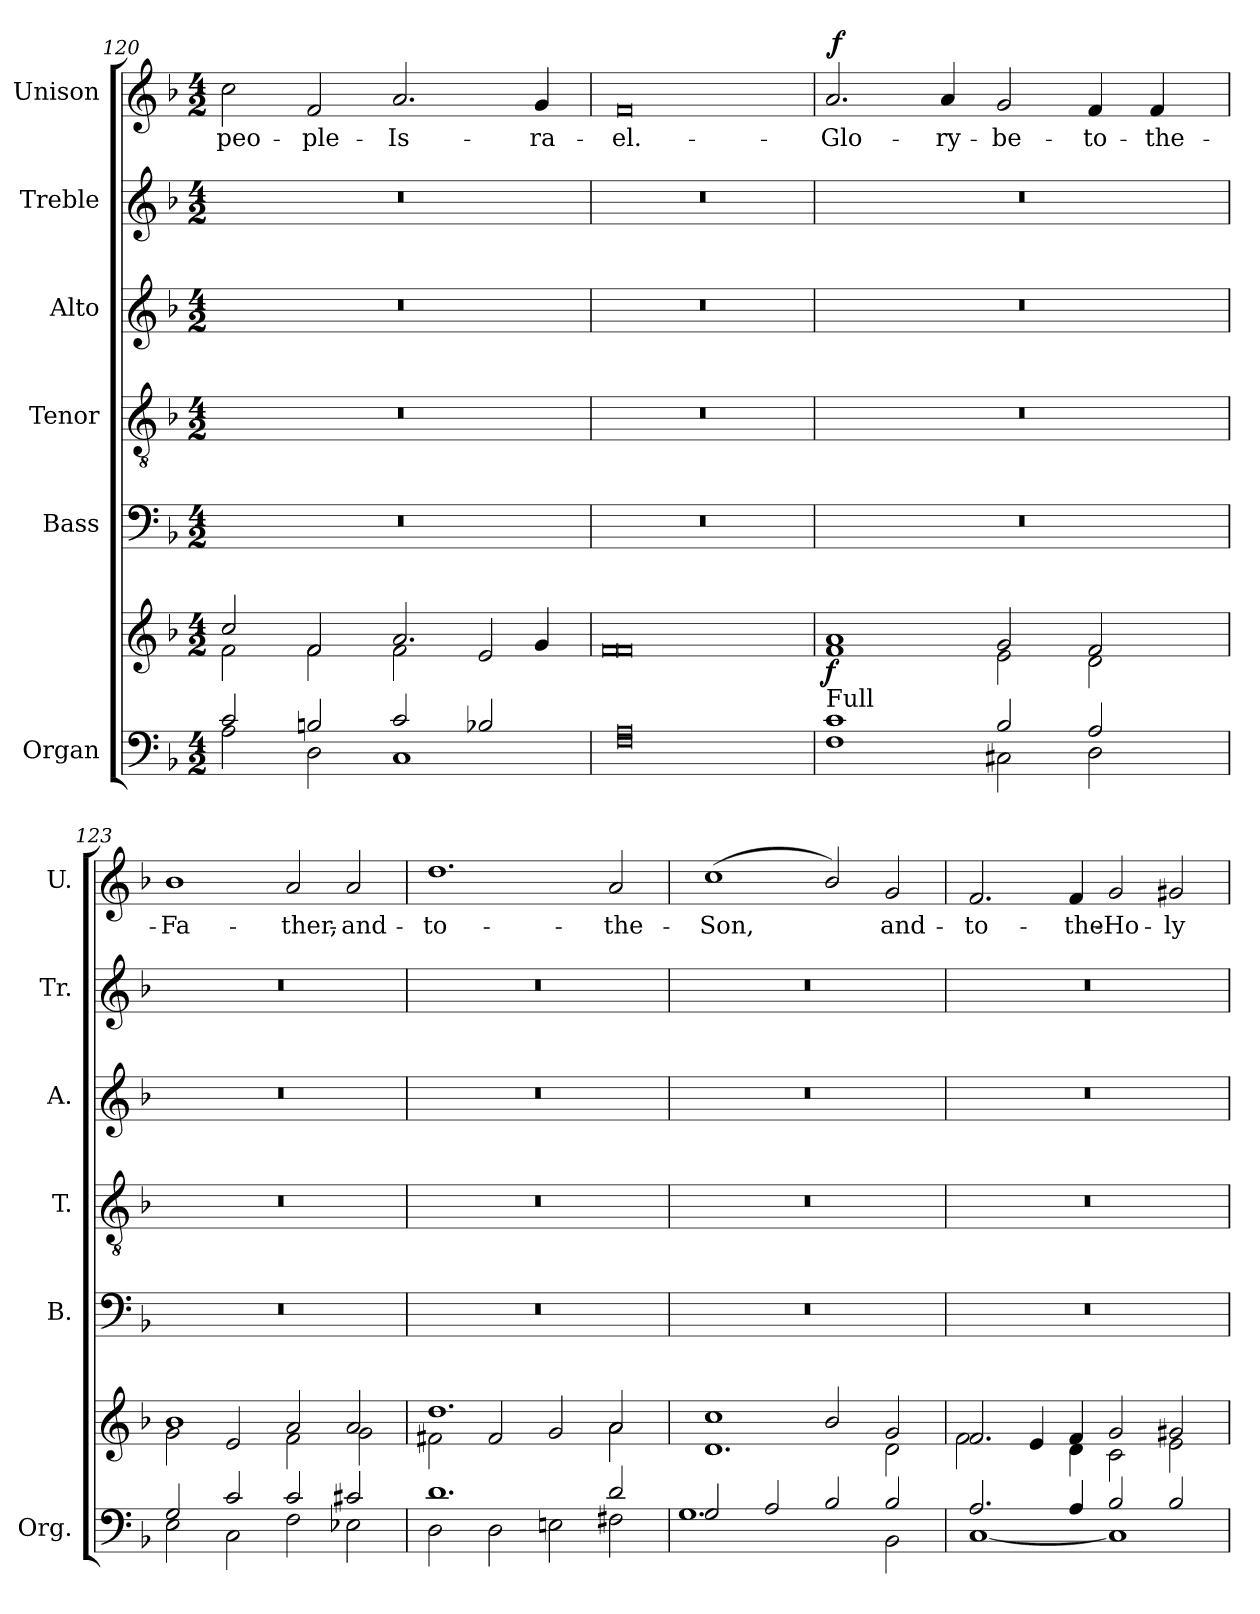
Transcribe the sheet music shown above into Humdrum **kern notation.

**kern	**kern	**dynam	**kern	**kern	**kern	**kern	**kern	**text	**dynam
*part6	*part6	*part6	*part5	*part4	*part3	*part2	*part1	*part1	*part1
*staff7	*staff6	*staff6/7	*staff5	*staff4	*staff3	*staff2	*staff1	*staff1	*staff1
*I"Organ	*	*	*I"Bass	*I"Tenor	*I"Alto	*I"Treble	*I"Unison	*	*
*I'Org.	*	*	*I'B.	*I'T.	*I'A.	*I'Tr.	*I'U.	*	*
*clefF4	*clefG2	*	*clefF4	*clefGv2	*clefG2	*clefG2	*clefG2	*	*
*	*	*	*	*ITrd7c12	*	*	*	*	*
*k[b-]	*k[b-]	*	*k[b-]	*k[b-]	*k[b-]	*k[b-]	*k[b-]	*	*
*F:	*F:	*	*F:	*F:	*F:	*F:	*F:	*	*
*M4/2	*M4/2	*	*M4/2	*M4/2	*M4/2	*M4/2	*M4/2	*	*
=120	=120	=120	=120	=120	=120	=120	=120	=120	=120
*^	*^	*	*	*	*	*	*	*	*
!	!	!	!	!	!LO:N:vis=1	!LO:N:vis=1	!LO:N:vis=1	!LO:N:vis=1	!	!	!
!	!	!	!	!	!	!	!	!	!	!LO:LY:b:color=#000000	!
2ci/	2Ai\	2cci/	2fi\	.	0r	0r	0r	0r	2cci\	-peo-	.
!	!	!	!	!	!	!	!	!	!	!LO:LY:b:color=#000000	!
2Bni/	2Di\	2fi/	2fi\	.	.	.	.	.	2fi/	-ple-	.
!	!	!	!	!	!	!	!	!	!	!LO:LY:b:color=#000000	!
2ci/	1Ci	2.ai/	2fi\	.	.	.	.	.	2.ai/	-Is-	.
2B-Xi/	.	.	2ei/	.	.	.	.	.	.	.	.
!	!	!	!	!	!	!	!	!	!	!LO:LY:b:color=#000000	!
.	.	4gi/	.	.	.	.	.	.	4gi/	-ra-	.
=121	=121	=121	=121	=121	=121	=121	=121	=121	=121	=121	=121
!	!	!	!	!	!LO:N:vis=1	!LO:N:vis=1	!LO:N:vis=1	!LO:N:vis=1	!	!	!
!	!	!	!	!	!	!	!	!	!	!LO:LY:b:color=#000000	!
0Ai	0Fi	0fi	0fi	.	0r	0r	0r	0r	0fi	-el.-	.
=122	=122	=122	=122	=122	=122	=122	=122	=122	=122	=122	=122
!	!	!	!	!	!LO:N:vis=1	!LO:N:vis=1	!LO:N:vis=1	!LO:N:vis=1	!	!	!
!LO:TX:a:t=Full	!	!	!	!	!	!	!	!	!	!	!
!	!	!	!	!	!	!	!	!	!	!LO:LY:b:color=#000000	!
*	*	*	*	*	*	*	*	*	*^	*	*
1ci	1Fi	1ai	1fi	f	0r	0r	0r	0r	2.ai/	128ryy	-Glo-	.
.	.	.	.	.	.	.	.	.	.	1ryy	.	f
!	!	!	!	!	!	!	!	!	!	!	!LO:LY:b:color=#000000	!
.	.	.	.	.	.	.	.	.	4ai/	.	-ry-	.
!	!	!	!	!	!	!	!	!	!	!	!LO:LY:b:color=#000000	!
2B-i/	2C#Xi\	2gi/	2ei\	.	.	.	.	.	2gi/	.	-be-	.
.	.	.	.	.	.	.	.	.	.	2ryy	.	.
!	!	!	!	!	!	!	!	!	!	!	!LO:LY:b:color=#000000	!
2Ai/	2Di\	2fi/	2di\	.	.	.	.	.	4fi/	.	-to-	.
.	.	.	.	.	.	.	.	.	.	4ryy	.	.
!	!	!	!	!	!	!	!	!	!	!	!LO:LY:b:color=#000000	!
.	.	.	.	.	.	.	.	.	4fi/	.	-the-	.
.	.	.	.	.	.	.	.	.	.	8ryy	.	.
.	.	.	.	.	.	.	.	.	.	16...ryy	.	.
=123	=123	=123	=123	=123	=123	=123	=123	=123	=123	=123	=123	=123
!	!	!	!	!	!LO:N:vis=1	!LO:N:vis=1	!LO:N:vis=1	!LO:N:vis=1	!	!	!	!
*	*	*	*	*	*	*	*	*	*v	*v	*	*
*	*	*	*	*	*	*	*	*	*^	*	*
!	!	!	!	!	!	!	!	!	!	!	!LO:LY:b:color=#000000	!
*	*	*	*	*	*	*	*	*	*v	*v	*	*
2Gi/	2Ei\	1b-i	2gi\	.	0r	0r	0r	0r	1b-i	-Fa-	.
2ci/	2Ci\	.	2ei/	.	.	.	.	.	.	.	.
!	!	!	!	!	!	!	!	!	!	!LO:LY:b:color=#000000	!
2ci/	2Fi\	2ai/	2fi\	.	.	.	.	.	2ai/	-ther,-	.
!	!	!	!	!	!	!	!	!	!	!LO:LY:b:color=#000000	!
2c#Xi/	2E-Xi\	2ai/	2gi\	.	.	.	.	.	2ai/	-and-	.
!!LO:LB:g=z
=124	=124	=124	=124	=124	=124	=124	=124	=124	=124	=124	=124
!	!	!	!	!	!LO:N:vis=1	!LO:N:vis=1	!LO:N:vis=1	!LO:N:vis=1	!	!	!
!	!	!	!	!	!	!	!	!	!	!LO:LY:b:color=#000000	!
1.di	2Di\	1.ddi	2f#Xi\	.	0r	0r	0r	0r	1.ddi	-to-	.
.	2Di\	.	2f#i/	.	.	.	.	.	.	.	.
.	2Eni\	.	2gi/	.	.	.	.	.	.	.	.
!	!	!	!	!	!	!	!	!	!	!LO:LY:b:color=#000000	!
2di/	2F#Xi\	2ai/	2ai\	.	.	.	.	.	2ai/	-the-	.
=125	=125	=125	=125	=125	=125	=125	=125	=125	=125	=125	=125
!	!	!	!	!	!LO:N:vis=1	!LO:N:vis=1	!LO:N:vis=1	!LO:N:vis=1	!	!	!
!	!	!	!	!	!	!	!	!	!	!LO:LY:b:color=#000000	!
2Gi/	1.Gi	1cci	1.di	.	0r	0r	0r	0r	(1cci	-Son,	.
2Ai/	.	.	.	.	.	.	.	.	.	.	.
2B-i/	.	2b-i/	.	.	.	.	.	.	2b-i/)	.	.
!	!	!	!	!	!	!	!	!	!	!LO:LY:b:color=#000000	!
2B-i/	2BB-i\	2gi/	2di\	.	.	.	.	.	2gi/	and-	.
=126	=126	=126	=126	=126	=126	=126	=126	=126	=126	=126	=126
!	!	!	!	!	!LO:N:vis=1	!LO:N:vis=1	!LO:N:vis=1	!LO:N:vis=1	!	!	!
!	!	!	!	!	!	!	!	!	!	!LO:LY:b:color=#000000	!
2.Ai/	[1Ci	2.fi/	2fi\	.	0r	0r	0r	0r	2.fi/	-to-	.
.	.	.	4ei/	.	.	.	.	.	.	.	.
!	!	!	!	!	!	!	!	!	!	!LO:LY:b:color=#000000	!
4Ai/	.	4fi/	4di\	.	.	.	.	.	4fi/	-the-	.
!	!	!	!	!	!	!	!	!	!	!LO:LY:b:color=#000000	!
2B-i/	1Ci]	2gi/	2ci\	.	.	.	.	.	2gi/	-Ho-	.
!	!	!	!	!	!	!	!	!	!	!LO:LY:b:color=#000000	!
2B-i/	.	2g#Xi/	2ei\	.	.	.	.	.	2g#Xi/	-ly-	.
*v	*v	*	*	*	*	*	*	*	*	*	*
*	*v	*v	*	*	*	*	*	*	*	*
=	=	=	=	=	=	=	=	=	=
*-	*-	*-	*-	*-	*-	*-	*-	*-	*-
